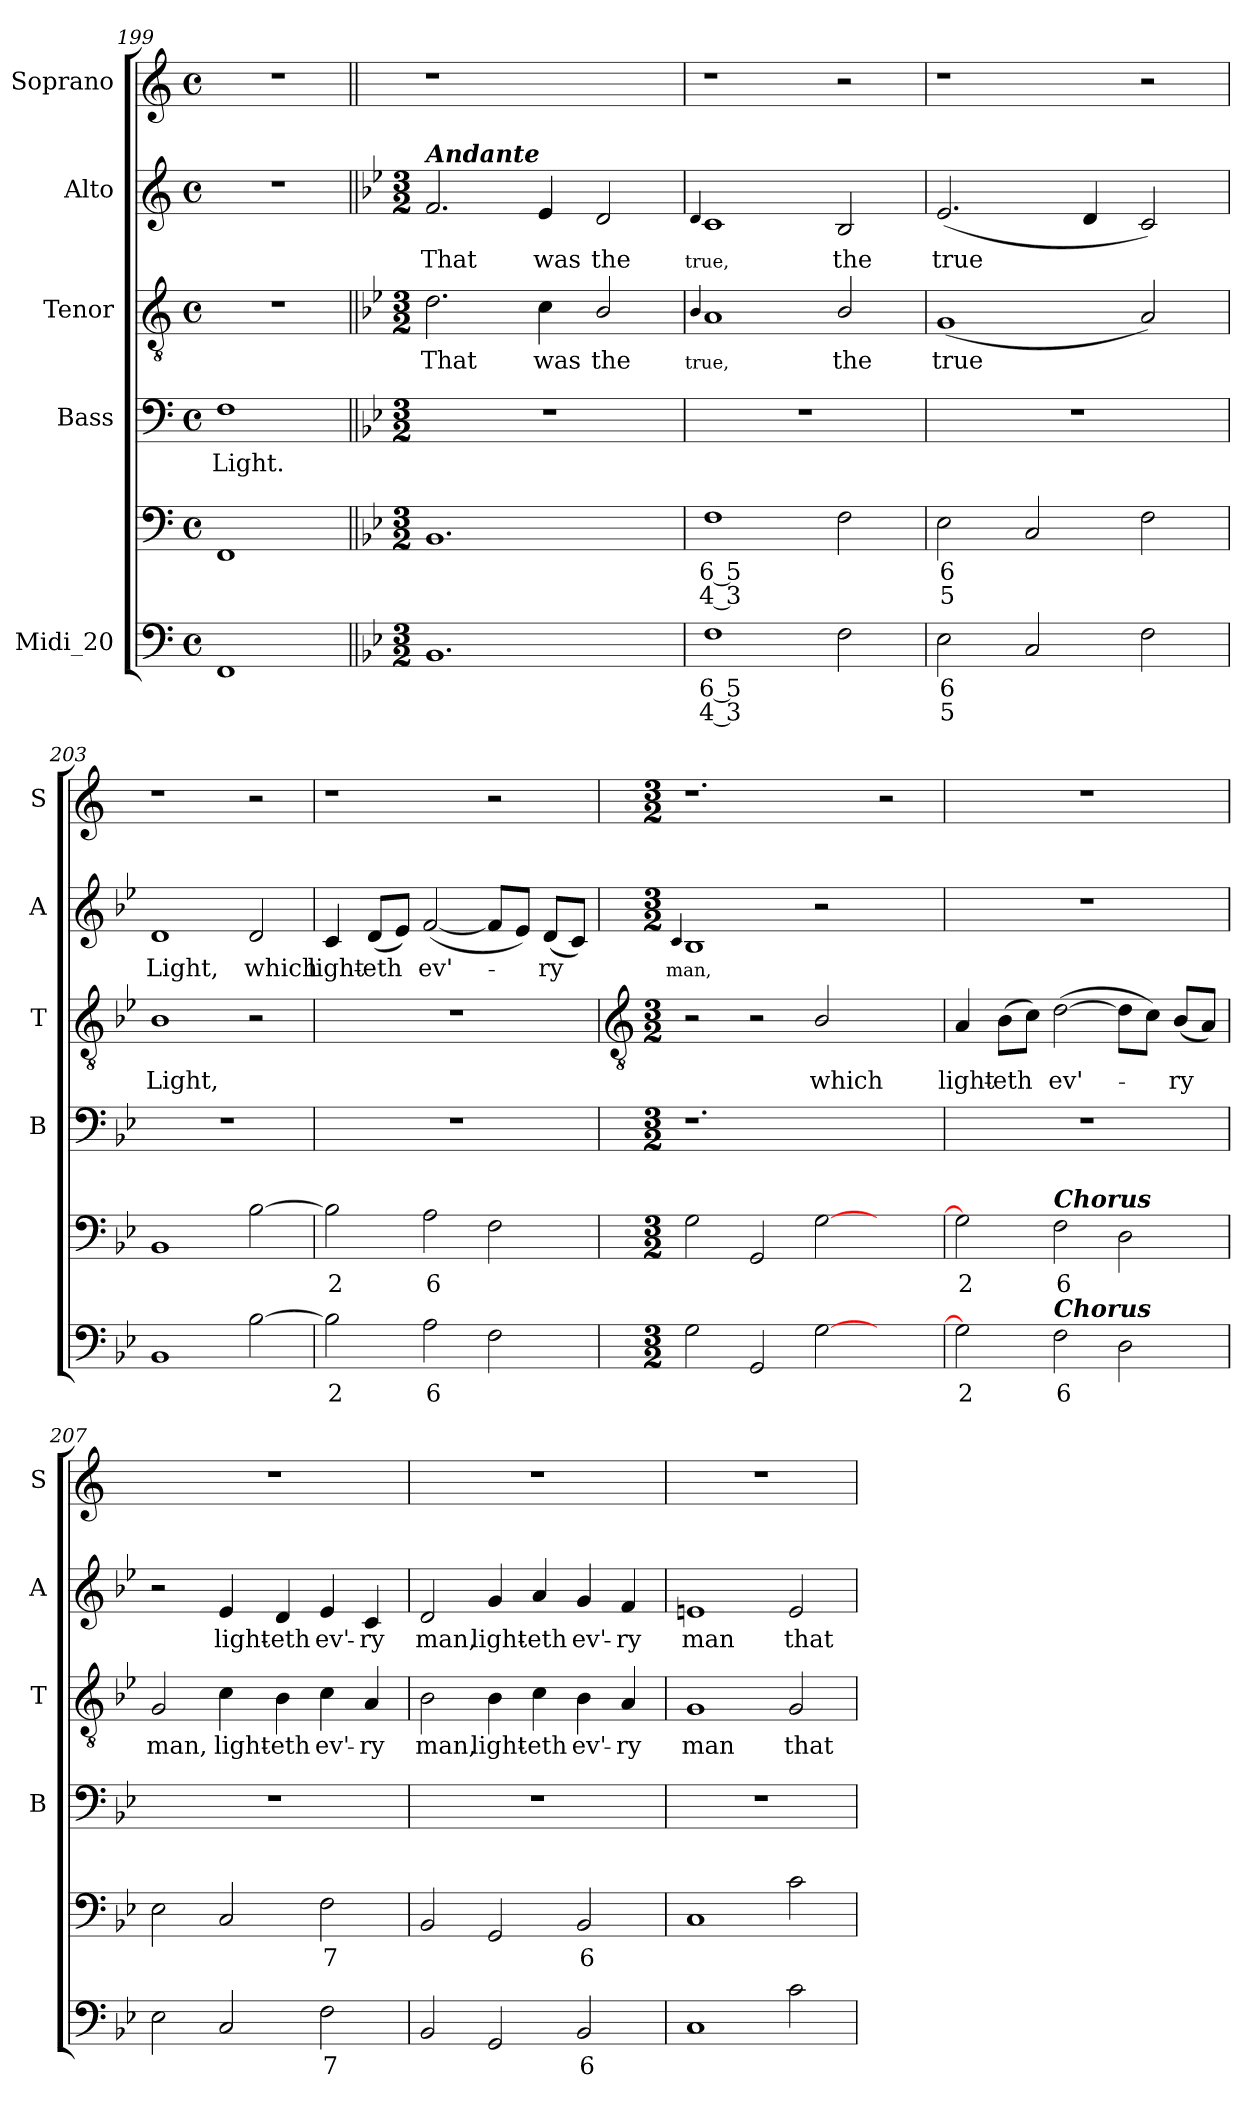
**kern	**text	**text	**kern	**text	**text	**kern	**text	**kern	**text	**kern	**text	**kern
*part5	*part5	*part5	*part5	*part5	*part5	*part4	*part4	*part3	*part3	*part2	*part2	*part1
*staff6	*staff6	*staff6	*staff5	*staff5	*staff5	*staff4	*staff4	*staff3	*staff3	*staff2	*staff2	*staff1
*I"Midi_20	*	*	*	*	*	*I"Bass	*	*I"Tenor	*	*I"Alto	*	*I"Soprano
*	*	*	*	*	*	*I'B	*	*I'T	*	*I'A	*	*I'S
*clefF4	*	*	*clefF4	*	*	*clefF4	*	*clefGv2	*	*clefG2	*	*clefG2
*k[]	*	*	*k[]	*	*	*k[]	*	*k[]	*	*k[]	*	*k[]
*C:	*	*	*C:	*	*	*C:	*	*C:	*	*C:	*	*C:
*M4/4	*	*	*M4/4	*	*	*M4/4	*	*M4/4	*	*M4/4	*	*M4/4
*met(c)	*	*	*met(c)	*	*	*met(c)	*	*met(c)	*	*met(c)	*	*met(c)
=199	=199	=199	=199	=199	=199	=199	=199	=199	=199	=199	=199	=199
!	!	!	!	!	!	!	!LO:LY:b	!	!	!	!	!
1FF	.	.	1FF	.	.	1F	Light.	1r	.	1r	.	1r
=200||	=200||	=200||	=200||	=200||	=200||	=200||	=200||	=200||	=200||	=200||	=200||	=200||
*k[b-e-]	*	*	*k[b-e-]	*	*	*k[b-e-]	*	*k[b-e-]	*	*k[b-e-]	*	*
*B-:	*	*	*B-:	*	*	*B-:	*	*B-:	*	*B-:	*	*
*M3/2	*	*	*M3/2	*	*	*M3/2	*	*M3/2	*	*M3/2	*	*
!	!	!	!	!	!	!	!	!	!	!LO:TX:a:Bi:t=Andante	!	!
!	!	!	!	!	!	!LO:N:vis=1	!	!	!LO:LY:b	!	!LO:LY:b	!
1.BB-	.	.	1.BB-	.	.	1.r	.	2.d	That	2.f	That	1r
!	!	!	!	!	!	!	!	!	!LO:LY:b	!	!LO:LY:b	!
.	.	.	.	.	.	.	.	4c	was	4e-	was	.
!	!	!	!	!	!	!	!	!	!LO:LY:b	!	!LO:LY:b	!
.	.	.	.	.	.	.	.	2B-/	the	2d	the	2ryy
=201	=201	=201	=201	=201	=201	=201	=201	=201	=201	=201	=201	=201
!	!	!	!	!	!	!	!	!	!LO:LY:b	!	!LO:LY:b	!
.	.	.	.	.	.	.	.	4qqB-/	true,	4qqd/	true,	.
!	!LO:LY:b	!LO:LY:b	!	!LO:LY:b	!LO:LY:b	!LO:N:vis=1	!	!	!	!	!	!
1F	6 5	4 3	1F	6 5	4 3	1.r	.	1A	.	1c	.	1r
!	!	!	!	!	!	!	!	!	!LO:LY:b	!	!LO:LY:b	!
2F	.	.	2F	.	.	.	.	2B-/	the	2B-	the	2r
=202	=202	=202	=202	=202	=202	=202	=202	=202	=202	=202	=202	=202
!	!LO:LY:b	!LO:LY:b	!	!LO:LY:b	!LO:LY:b	!LO:N:vis=1	!	!	!LO:LY:b	!	!LO:LY:b	!
2E-	6	5	2E-	6	5	1.r	.	(<1G	true	(<2.e-	true	1r
2C	.	.	2C	.	.	.	.	.	.	.	.	.
.	.	.	.	.	.	.	.	.	.	4d	.	.
2F	.	.	2F	.	.	.	.	2A)	.	2c)	.	2r
=203	=203	=203	=203	=203	=203	=203	=203	=203	=203	=203	=203	=203
!	!	!	!	!	!	!LO:N:vis=1	!	!	!LO:LY:b	!	!LO:LY:b	!
1BB-	.	.	1BB-	.	.	1.r	.	1B-	Light,	1d	Light,	1r
!	!	!	!	!	!	!	!	!	!	!	!LO:LY:b	!
[2B-	.	.	[2B-	.	.	.	.	2r	.	2d	which	2r
=204	=204	=204	=204	=204	=204	=204	=204	=204	=204	=204	=204	=204
!	!LO:LY:b	!	!	!LO:LY:b	!	!LO:N:vis=1	!	!LO:N:vis=1	!	!	!LO:LY:b	!
2B-]	2	.	2B-]	2	.	1.r	.	1.r	.	4c	light-	1r
!	!	!	!	!	!	!	!	!	!	!	!LO:LY:b	!
.	.	.	.	.	.	.	.	.	.	(<8dL	-eth	.
.	.	.	.	.	.	.	.	.	.	8e-J)	.	.
!	!LO:LY:b	!	!	!LO:LY:b	!	!	!	!	!	!	!LO:LY:b	!
2A	6	.	2A	6	.	.	.	.	.	(<[2f	ev'-	.
2F	.	.	2F	.	.	.	.	.	.	8fL]	.	2r
.	.	.	.	.	.	.	.	.	.	8e-J)	.	.
!	!	!	!	!	!	!	!	!	!	!	!LO:LY:b	!
.	.	.	.	.	.	.	.	.	.	(<8dL	-ry	.
.	.	.	.	.	.	.	.	.	.	8cJ)	.	.
!!LO:LB:g=z
=205	=205	=205	=205	=205	=205	=205	=205	=205	=205	=205	=205	=205
*	*	*	*	*	*	*	*	*clefGv2	*	*	*	*
*M3/2	*	*	*M3/2	*	*	*M3/2	*	*M3/2	*	*M3/2	*	*M3/2
!	!	!	!	!	!	!	!	!	!	!	!LO:LY:b	!
.	.	.	.	.	.	.	.	.	.	4qqc/	man,	.
2G	.	.	2G	.	.	1.r	.	2r	.	1B-	.	1.r
2GG	.	.	2GG	.	.	.	.	2r	.	.	.	.
!	!	!	!	!	!	!	!	!	!LO:LY:b	!	!	!
[2G	.	.	[2G	.	.	.	.	2B-/	which	2r	.	.
2ryy	.	.	2ryy	.	.	2ryy	.	2ryy	.	2ryy	.	2r
=206	=206	=206	=206	=206	=206	=206	=206	=206	=206	=206	=206	=206
!	!LO:LY:b	!	!	!LO:LY:b	!	!	!	!	!LO:LY:b	!LO:N:vis=1	!	!
2G]	2	.	2G]	2	.	1.r	.	4A	light-	1.r	.	1.r
!	!	!	!	!	!	!	!	!	!LO:LY:b	!	!	!
.	.	.	.	.	.	.	.	(>8B-L	-eth	.	.	.
.	.	.	.	.	.	.	.	8cJ)	.	.	.	.
!	!	!	!LO:TX:a:Bi:t=Chorus	!	!	!	!	!	!	!	!	!
!LO:TX:a:Bi:t=Chorus	!	!	!	!	!	!	!	!	!	!	!	!
!	!LO:LY:b	!	!	!LO:LY:b	!	!	!	!	!LO:LY:b	!	!	!
2F	6	.	2F	6	.	.	.	(>[2d	ev'-	.	.	.
2D	.	.	2D	.	.	.	.	8dL]	.	.	.	.
.	.	.	.	.	.	.	.	8cJ)	.	.	.	.
!	!	!	!	!	!	!	!	!	!LO:LY:b	!	!	!
.	.	.	.	.	.	.	.	(<8B-L	ry	.	.	.
.	.	.	.	.	.	.	.	8AJ)	.	.	.	.
=207	=207	=207	=207	=207	=207	=207	=207	=207	=207	=207	=207	=207
!	!	!	!	!	!	!	!	!	!LO:LY:b	!	!	!
2E-	.	.	2E-	.	.	1.r	.	2G	man,	2r	.	1.r
!	!	!	!	!	!	!	!	!	!LO:LY:b	!	!LO:LY:b	!
2C	.	.	2C	.	.	.	.	4c	light-	4e-	light-	.
!	!	!	!	!	!	!	!	!	!LO:LY:b	!	!LO:LY:b	!
.	.	.	.	.	.	.	.	4B-	-eth	4d	-eth	.
!	!LO:LY:b	!	!	!LO:LY:b	!	!	!	!	!LO:LY:b	!	!LO:LY:b	!
2F	7	.	2F	7	.	.	.	4c	ev'-	4e-	ev'-	.
!	!	!	!	!	!	!	!	!	!LO:LY:b	!	!LO:LY:b	!
.	.	.	.	.	.	.	.	4A	-ry	4c	-ry	.
=208	=208	=208	=208	=208	=208	=208	=208	=208	=208	=208	=208	=208
!	!	!	!	!	!	!	!	!	!LO:LY:b	!	!LO:LY:b	!
2BB-	.	.	2BB-	.	.	1.r	.	2B-	man,	2d	man,	1.r
!	!	!	!	!	!	!	!	!	!LO:LY:b	!	!LO:LY:b	!
2GG	.	.	2GG	.	.	.	.	4B-	light-	4g	light-	.
!	!	!	!	!	!	!	!	!	!LO:LY:b	!	!LO:LY:b	!
.	.	.	.	.	.	.	.	4c	-eth	4a	-eth	.
!	!LO:LY:b	!	!	!LO:LY:b	!	!	!	!	!LO:LY:b	!	!LO:LY:b	!
2BB-	6	.	2BB-	6	.	.	.	4B-	ev'-	4g	ev'-	.
!	!	!	!	!	!	!	!	!	!LO:LY:b	!	!LO:LY:b	!
.	.	.	.	.	.	.	.	4A	-ry	4f	-ry	.
=209	=209	=209	=209	=209	=209	=209	=209	=209	=209	=209	=209	=209
!	!	!	!	!	!	!	!	!	!LO:LY:b	!	!LO:LY:b	!
1C	.	.	1C	.	.	1.r	.	1G	man	1en	man	1.r
!	!	!	!	!	!	!	!	!	!LO:LY:b	!	!LO:LY:b	!
2c	.	.	2c	.	.	.	.	2G	that	2e	that	.
=	=	=	=	=	=	=	=	=	=	=	=	=
*-	*-	*-	*-	*-	*-	*-	*-	*-	*-	*-	*-	*-
